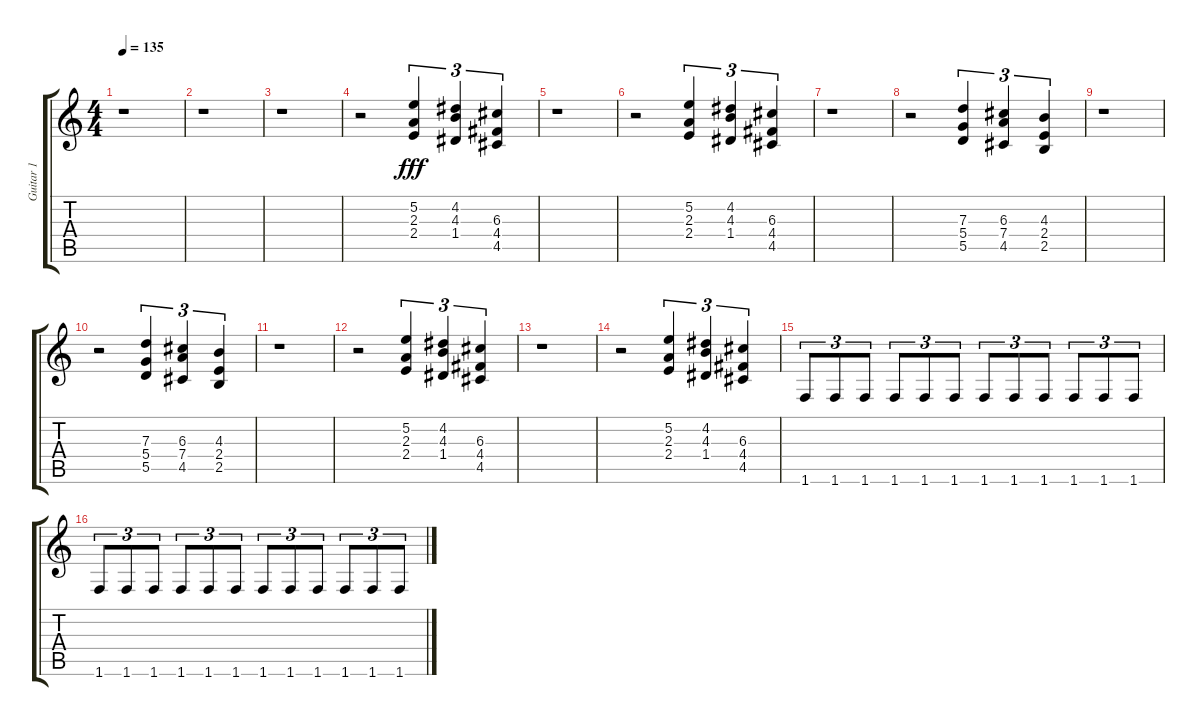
\track ("Guitar 1" "Guitar 1") {instrument distortionguitar}
\staff {score tabs}
\tuning (E4 B3 G3 D3 A2 E2) {hide}
\ts (4 4)
\tempo 135
\clef g2
\ks c
r.1{dy fff} |
r.1 |
r.1 |
r.2 (5.2 2.3 2.4).4{tu (3 2)} (4.2 4.3 1.4).4{tu (3 2)} (6.3 4.4 4.5).4{tu (3 2)} |
r.1 |
r.2 (5.2 2.3 2.4).4{tu (3 2)} (4.2 4.3 1.4).4{tu (3 2)} (6.3 4.4 4.5).4{tu (3 2)} |
r.1 |
r.2 (7.3 5.4 5.5).4{tu (3 2)} (6.3 7.4 4.5).4{tu (3 2)} (4.3 2.4 2.5).4{tu (3 2)} |
r.1 |
r.2 (7.3 5.4 5.5).4{tu (3 2)} (6.3 7.4 4.5).4{tu (3 2)} (4.3 2.4 2.5).4{tu (3 2)} |
r.1 |
r.2 (5.2 2.3 2.4).4{tu (3 2)} (4.2 4.3 1.4).4{tu (3 2)} (6.3 4.4 4.5).4{tu (3 2)} |
r.1 |
r.2 (5.2 2.3 2.4).4{tu (3 2)} (4.2 4.3 1.4).4{tu (3 2)} (6.3 4.4 4.5).4{tu (3 2)} |
1.6.8{tu (3 2)} 1.6.8{tu (3 2)} 1.6.8{tu (3 2)} 1.6.8{tu (3 2)} 1.6.8{tu (3 2)} 1.6.8{tu (3 2)} 1.6.8{tu (3 2)} 1.6.8{tu (3 2)} 1.6.8{tu (3 2)} 1.6.8{tu (3 2)} 1.6.8{tu (3 2)} 1.6.8{tu (3 2)} |
1.6.8{tu (3 2)} 1.6.8{tu (3 2)} 1.6.8{tu (3 2)} 1.6.8{tu (3 2)} 1.6.8{tu (3 2)} 1.6.8{tu (3 2)} 1.6.8{tu (3 2)} 1.6.8{tu (3 2)} 1.6.8{tu (3 2)} 1.6.8{tu (3 2)} 1.6.8{tu (3 2)} 1.6.8{tu (3 2)}
